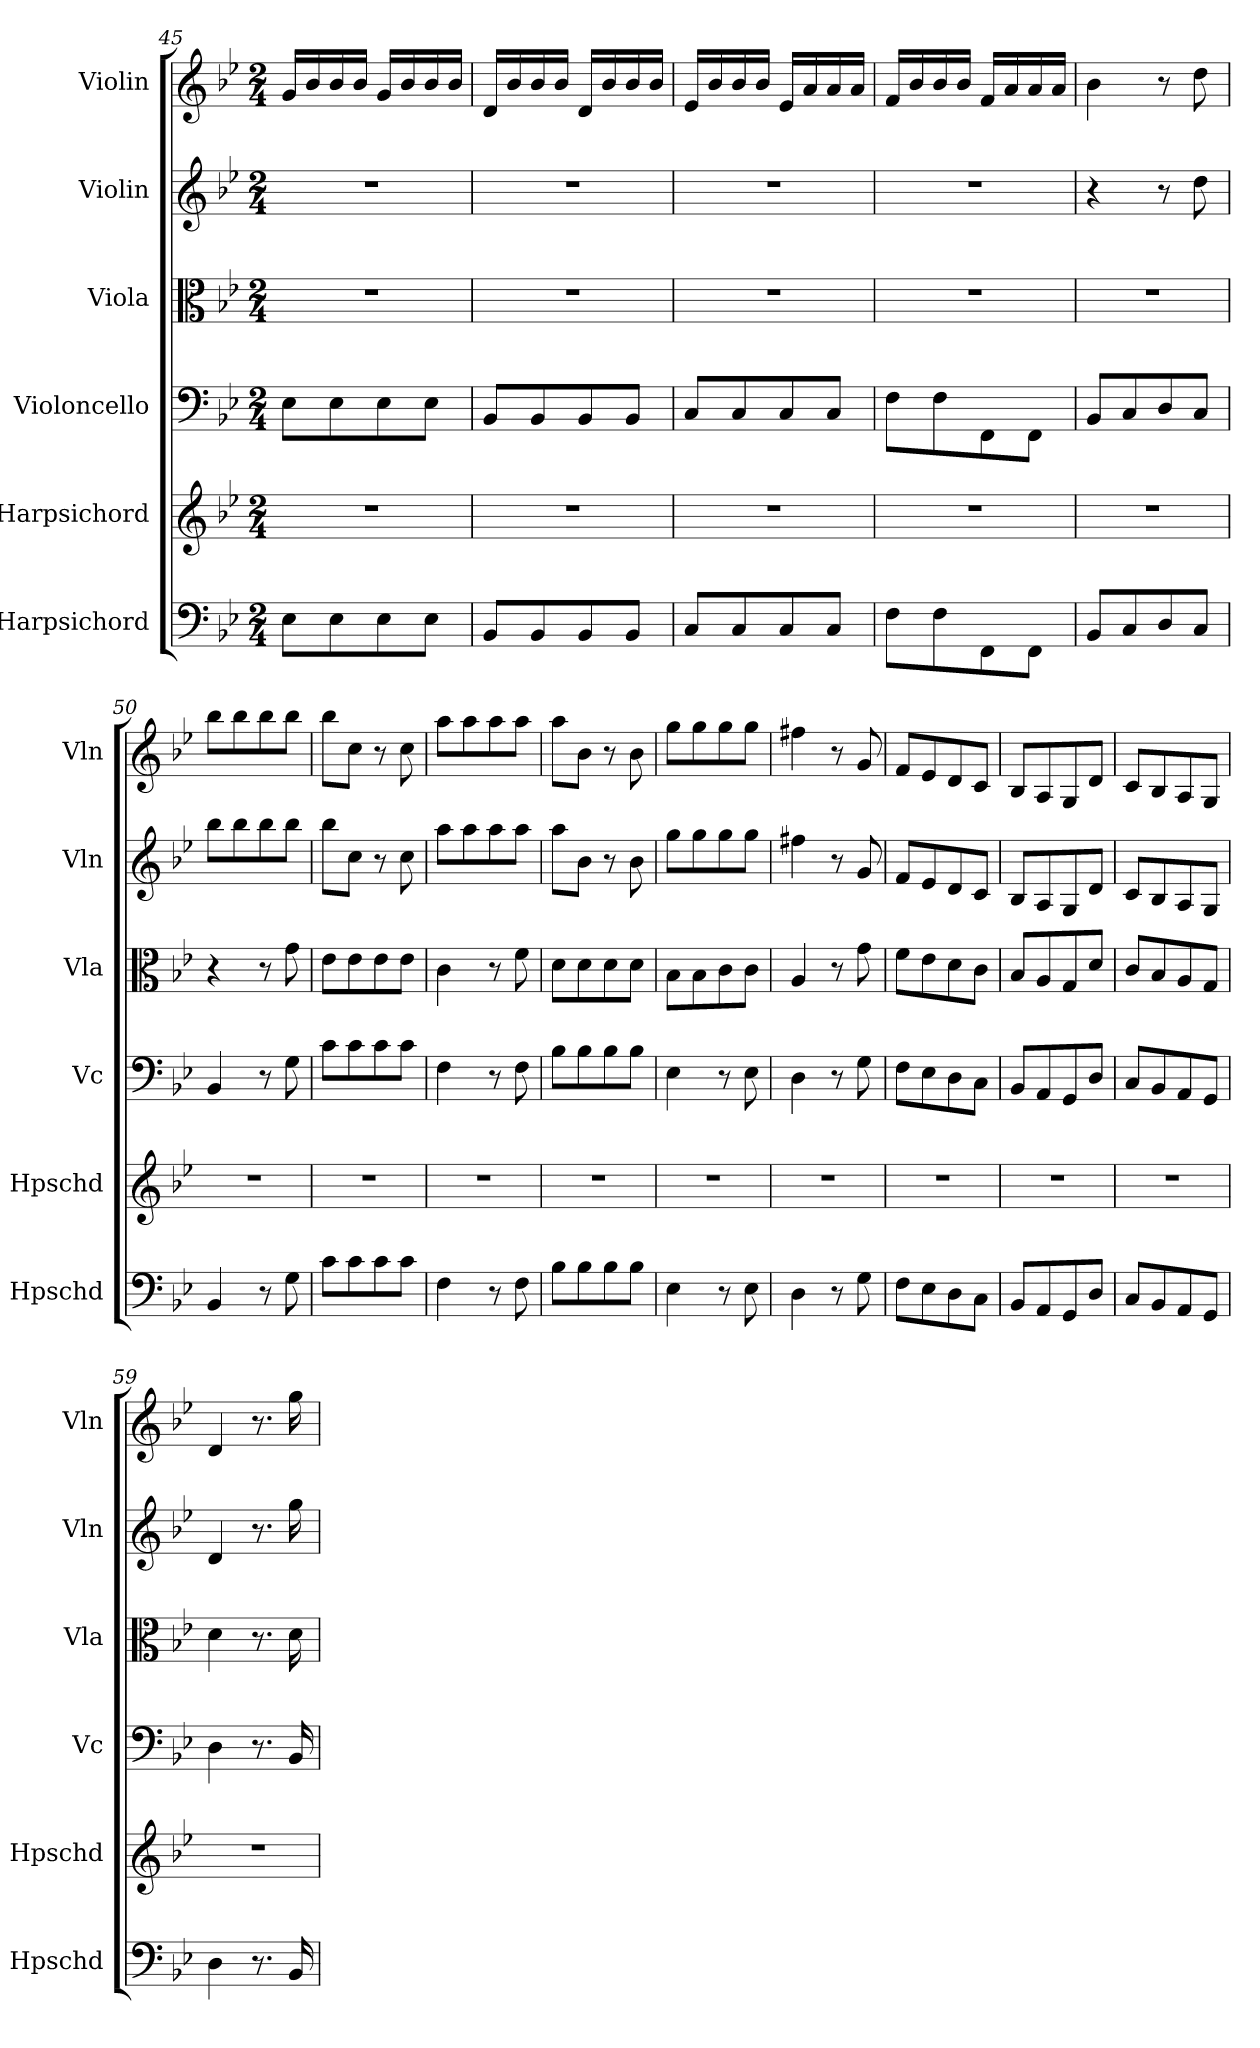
**kern	**kern	**kern	**kern	**kern	**kern
*part6	*part5	*part4	*part3	*part2	*part1
*staff6	*staff5	*staff4	*staff3	*staff2	*staff1
*I"Harpsichord	*I"Harpsichord	*I"Violoncello	*I"Viola	*I"Violin	*I"Violin
*I'Hpschd	*I'Hpschd	*I'Vc	*I'Vla	*I'Vln	*I'Vln
*clefF4	*clefG2	*clefF4	*clefC3	*clefG2	*clefG2
*k[b-e-]	*k[b-e-]	*k[b-e-]	*k[b-e-]	*k[b-e-]	*k[b-e-]
*M2/4	*M2/4	*M2/4	*M2/4	*M2/4	*M2/4
=45	=45	=45	=45	=45	=45
8E-\L	2r	8E-\L	2r	2r	16g/LL
.	.	.	.	.	16b-/
8E-\	.	8E-\	.	.	16b-/
.	.	.	.	.	16b-/JJ
8E-\	.	8E-\	.	.	16g/LL
.	.	.	.	.	16b-/
8E-\J	.	8E-\J	.	.	16b-/
.	.	.	.	.	16b-/JJ
=46	=46	=46	=46	=46	=46
8BB-/L	2r	8BB-/L	2r	2r	16d/LL
.	.	.	.	.	16b-/
8BB-/	.	8BB-/	.	.	16b-/
.	.	.	.	.	16b-/JJ
8BB-/	.	8BB-/	.	.	16d/LL
.	.	.	.	.	16b-/
8BB-/J	.	8BB-/J	.	.	16b-/
.	.	.	.	.	16b-/JJ
=47	=47	=47	=47	=47	=47
8C/L	2r	8C/L	2r	2r	16e-/LL
.	.	.	.	.	16b-/
8C/	.	8C/	.	.	16b-/
.	.	.	.	.	16b-/JJ
8C/	.	8C/	.	.	16e-/LL
.	.	.	.	.	16a/
8C/J	.	8C/J	.	.	16a/
.	.	.	.	.	16a/JJ
=48	=48	=48	=48	=48	=48
8F\L	2r	8F\L	2r	2r	16f/LL
.	.	.	.	.	16b-/
8F\	.	8F\	.	.	16b-/
.	.	.	.	.	16b-/JJ
8FF\	.	8FF\	.	.	16f/LL
.	.	.	.	.	16a/
8FF\J	.	8FF\J	.	.	16a/
.	.	.	.	.	16a/JJ
=49	=49	=49	=49	=49	=49
8BB-/L	2r	8BB-/L	2r	4r	4b-\
8C/	.	8C/	.	.	.
8D/	.	8D/	.	8r	8r
8C/J	.	8C/J	.	8dd\	8dd\
=50	=50	=50	=50	=50	=50
4BB-/	2r	4BB-/	4r	8bb-\L	8bb-\L
.	.	.	.	8bb-\	8bb-\
8r	.	8r	8r	8bb-\	8bb-\
8G\	.	8G\	8g\	8bb-\J	8bb-\J
=51	=51	=51	=51	=51	=51
8c\L	2r	8c\L	8e-\L	8bb-\L	8bb-\L
8c\	.	8c\	8e-\	8cc\J	8cc\J
8c\	.	8c\	8e-\	8r	8r
8c\J	.	8c\J	8e-\J	8cc\	8cc\
=52	=52	=52	=52	=52	=52
4F\	2r	4F\	4c\	8aa\L	8aa\L
.	.	.	.	8aa\	8aa\
8r	.	8r	8r	8aa\	8aa\
8F\	.	8F\	8f\	8aa\J	8aa\J
=53	=53	=53	=53	=53	=53
8B-\L	2r	8B-\L	8d\L	8aa\L	8aa\L
8B-\	.	8B-\	8d\	8b-\J	8b-\J
8B-\	.	8B-\	8d\	8r	8r
8B-\J	.	8B-\J	8d\J	8b-\	8b-\
=54	=54	=54	=54	=54	=54
4E-\	2r	4E-\	8B-\L	8gg\L	8gg\L
.	.	.	8B-\	8gg\	8gg\
8r	.	8r	8c\	8gg\	8gg\
8E-\	.	8E-\	8c\J	8gg\J	8gg\J
=55	=55	=55	=55	=55	=55
4D\	2r	4D\	4A/	4ff#X\	4ff#X\
8r	.	8r	8r	8r	8r
8G\	.	8G\	8g\	8g/	8g/
=56	=56	=56	=56	=56	=56
8F\L	2r	8F\L	8f\L	8f/L	8f/L
8E-\	.	8E-\	8e-\	8e-/	8e-/
8D\	.	8D\	8d\	8d/	8d/
8C\J	.	8C\J	8c\J	8c/J	8c/J
=57	=57	=57	=57	=57	=57
8BB-/L	2r	8BB-/L	8B-/L	8B-/L	8B-/L
8AA/	.	8AA/	8A/	8A/	8A/
8GG/	.	8GG/	8G/	8G/	8G/
8D/J	.	8D/J	8d/J	8d/J	8d/J
=58	=58	=58	=58	=58	=58
8C/L	2r	8C/L	8c/L	8c/L	8c/L
8BB-/	.	8BB-/	8B-/	8B-/	8B-/
8AA/	.	8AA/	8A/	8A/	8A/
8GG/J	.	8GG/J	8G/J	8G/J	8G/J
=59	=59	=59	=59	=59	=59
4D\	2r	4D\	4d\	4d/	4d/
8.r	.	8.r	8.r	8.r	8.r
16BB-/	.	16BB-/	16d\	16gg\	16gg\
=	=	=	=	=	=
*-	*-	*-	*-	*-	*-
